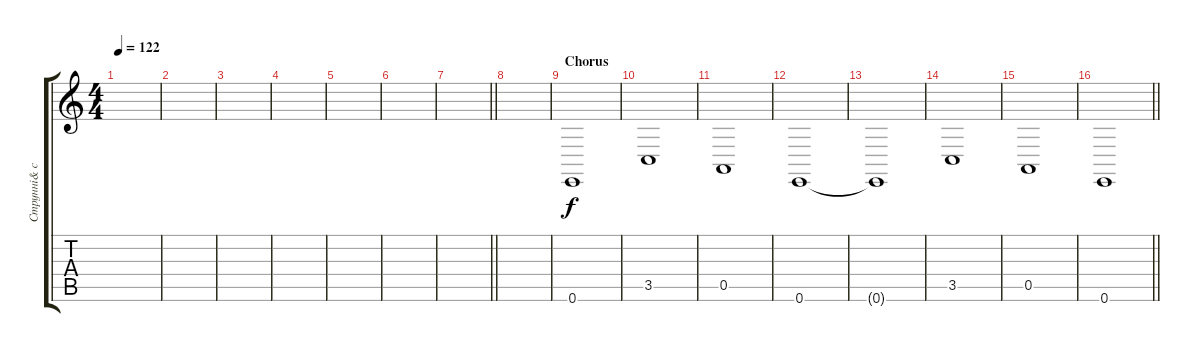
\track ("Струнні& синтерзатор 2" "Струнні& с") {instrument synthstrings2}
\staff {score tabs}
\tuning (E4 B3 G3 D3 A2 E2) {hide}
\ts (4 4)
\tempo 122
\clef g2
\ks c
|
|
|
|
|
|
\barLineRight lightlight
|
|
\section ("" "Chorus")
0.6.1 |
3.5.1 |
0.5.1 |
0.6.1 |
0.6{t}.1 |
3.5.1 |
0.5.1 |
\barLineRight lightlight
0.6.1
